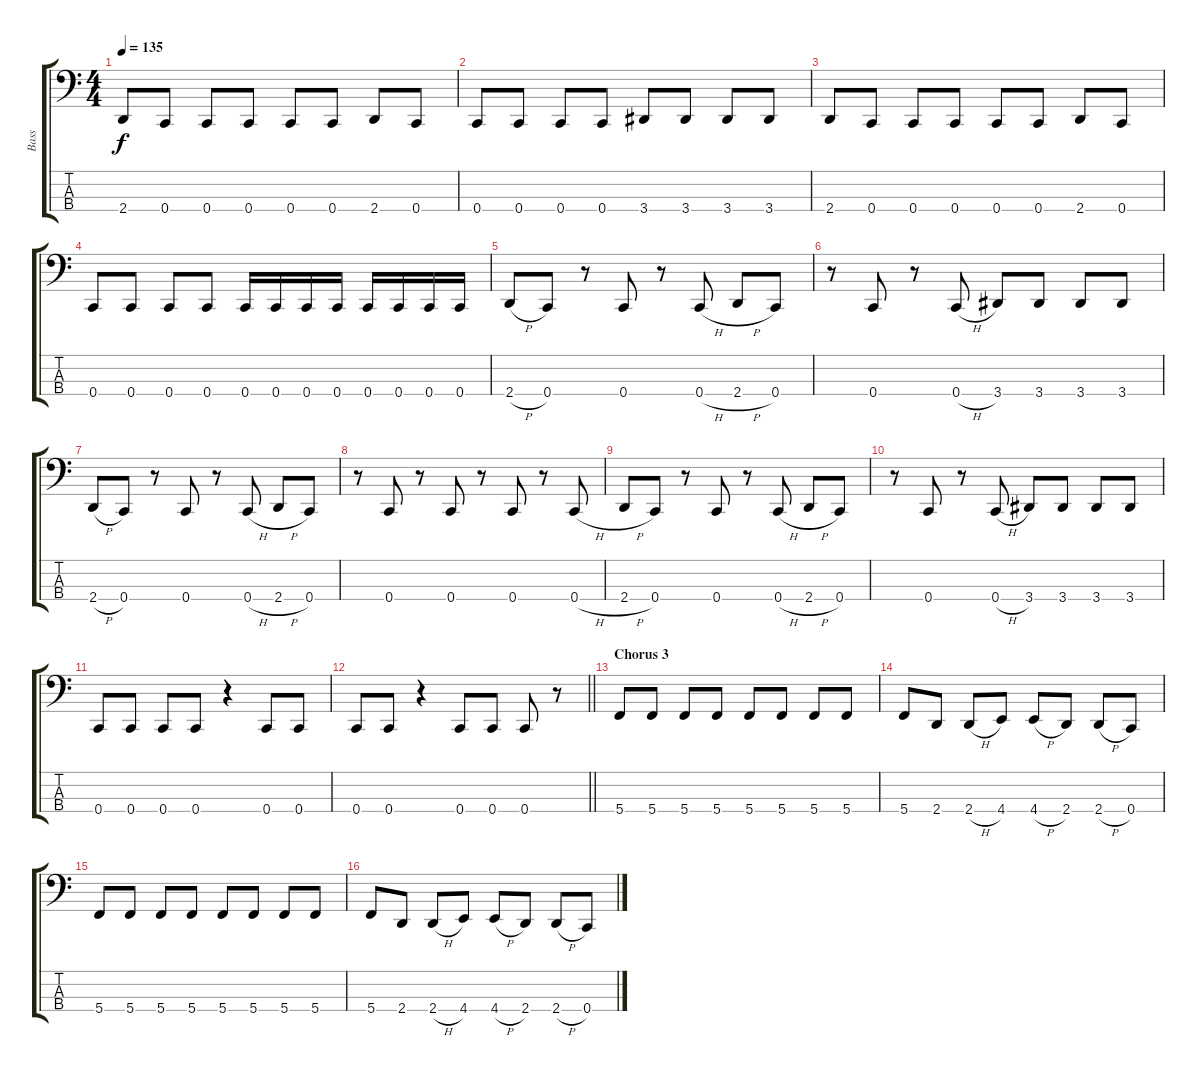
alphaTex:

\track ("Bass" "Bass") {instrument electricbassfinger}
\staff {score tabs}
\tuning (F2 C2 G1 C1) {hide}
\ts (4 4)
\tempo 135
\clef f4
\ks c
2.4.8{dy f} 0.4.8 0.4.8 0.4.8 0.4.8 0.4.8 2.4.8 0.4.8 |
0.4.8 0.4.8 0.4.8 0.4.8 3.4.8 3.4.8 3.4.8 3.4.8 |
2.4.8 0.4.8 0.4.8 0.4.8 0.4.8 0.4.8 2.4.8 0.4.8 |
0.4.8 0.4.8 0.4.8 0.4.8 0.4.16 0.4.16 0.4.16 0.4.16 0.4.16 0.4.16 0.4.16 0.4.16 |
2.4{h}.8 0.4.8 r.8 0.4.8 r.8 0.4{h}.8 2.4{h}.8 0.4.8 |
r.8 0.4.8 r.8 0.4{h}.8 3.4.8 3.4.8 3.4.8 3.4.8 |
2.4{h}.8 0.4.8 r.8 0.4.8 r.8 0.4{h}.8 2.4{h}.8 0.4.8 |
r.8 0.4.8 r.8 0.4.8 r.8 0.4.8 r.8 0.4{h}.8 |
2.4{h}.8 0.4.8 r.8 0.4.8 r.8 0.4{h}.8 2.4{h}.8 0.4.8 |
r.8 0.4.8 r.8 0.4{h}.8 3.4.8 3.4.8 3.4.8 3.4.8 |
0.4.8 0.4.8 0.4.8 0.4.8 r.4 0.4.8 0.4.8 |
\barLineRight lightlight
0.4.8 0.4.8 r.4 0.4.8 0.4.8 0.4.8 r.8 |
\section ("" "Chorus 3")
5.4.8 5.4.8 5.4.8 5.4.8 5.4.8 5.4.8 5.4.8 5.4.8 |
5.4.8 2.4.8 2.4{h}.8 4.4.8 4.4{h}.8 2.4.8 2.4{h}.8 0.4.8 |
5.4.8 5.4.8 5.4.8 5.4.8 5.4.8 5.4.8 5.4.8 5.4.8 |
5.4.8 2.4.8 2.4{h}.8 4.4.8 4.4{h}.8 2.4.8 2.4{h}.8 0.4.8
